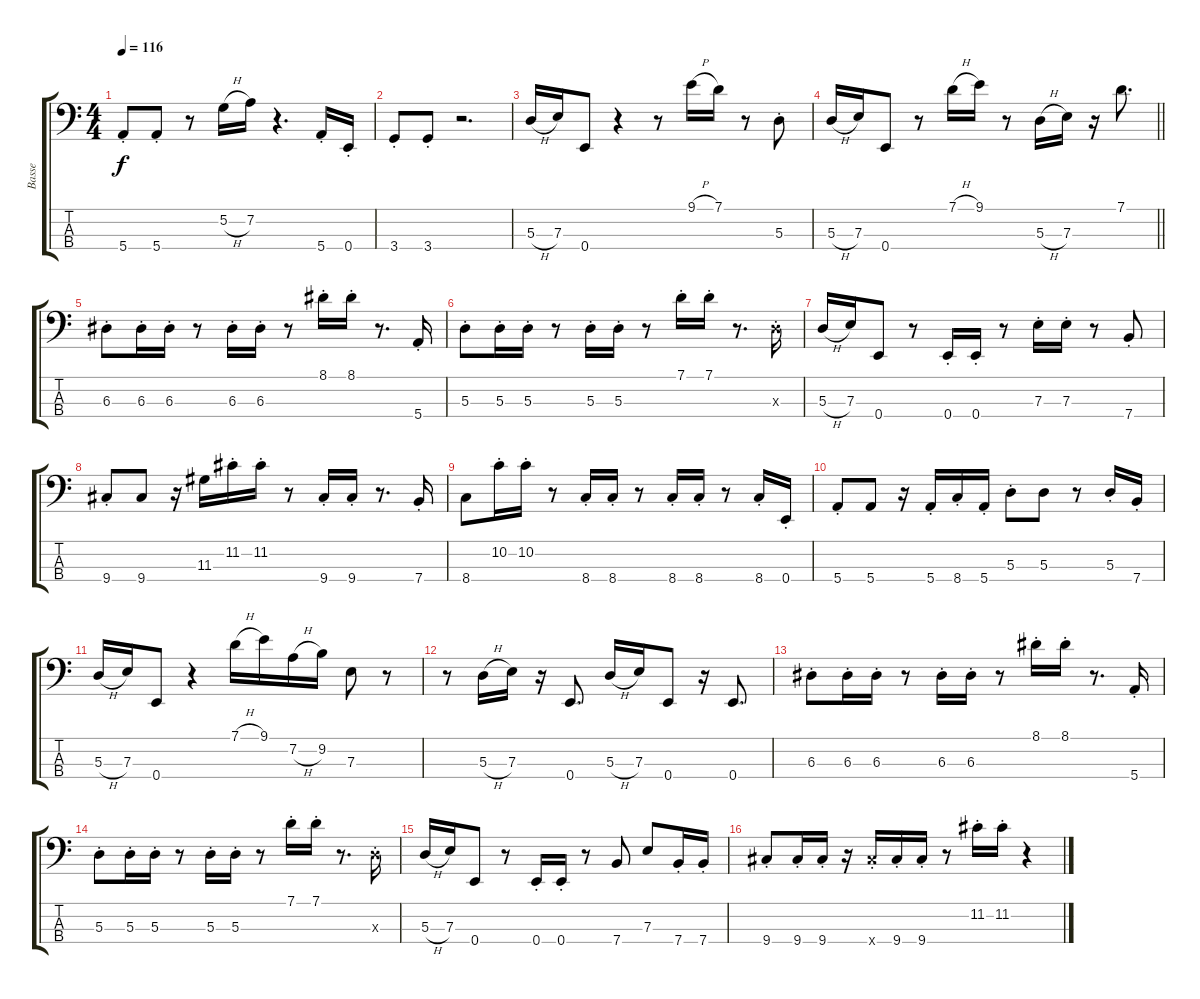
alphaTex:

\track ("Basse" "Basse") {instrument electricbassfinger}
\staff {score tabs}
\tuning (G2 D2 A1 E1) {hide}
\ts (4 4)
\tempo 116
\clef f4
\ks c
5.4{st}.8{dy f} 5.4{st}.8 r.8 5.2{h}.16 7.2.16 r.4{d} 5.4{st}.16 0.4{st}.16 |
3.4{st}.8 3.4{st}.8 r.2{d} |
5.3{h}.16 7.3.16 0.4.8 r.4 r.8 9.1{h}.16 7.1.16 r.8 5.3{st}.8 |
\barLineRight lightlight
5.3{h}.16 7.3.16 0.4.8 r.8 7.1{h}.16 9.1.16 r.8 5.3{h}.16 7.3.16 r.16 7.1.8{d} |
6.3{st}.8 6.3{st}.16 6.3{st}.16 r.8 6.3{st}.16 6.3{st}.16 r.8 8.1{st}.16 8.1{st}.16 r.8{d} 5.4{st}.16 |
5.3{st}.8 5.3{st}.16 5.3{st}.16 r.8 5.3{st}.16 5.3{st}.16 r.8 7.1{st}.16 7.1{st}.16 r.8{d} 5.3{st x}.16 |
5.3{h}.16 7.3.16 0.4.8 r.8 0.4{st}.16 0.4{st}.16 r.8 7.3{st}.16 7.3{st}.16 r.8 7.4{st}.8 |
9.4{st}.8 9.4.8 r.16 11.3.16 11.2{st}.16 11.2{st}.16 r.8 9.4{st}.16 9.4{st}.16 r.8{d} 7.4{st}.16 |
8.4.8 10.2{st}.16 10.2{st}.16 r.8 8.4{st}.16 8.4{st}.16 r.8 8.4{st}.16 8.4{st}.16 r.8 8.4{st}.16 0.4{st}.16 |
5.4{st}.8 5.4.8 r.16 5.4{st}.16 8.4{st}.16 5.4{st}.16 5.3{st}.8 5.3.8 r.8 5.3{st}.16 7.4{st}.16 |
5.3{h}.16 7.3.16 0.4.8 r.4 7.1{h}.16 9.1.16 7.2{h}.16 9.2.16 7.3.8 r.8 |
r.8 5.3{h}.16 7.3.16 r.16 0.4.8{d} 5.3{h}.16 7.3.16 0.4.8 r.16 0.4.8{d} |
6.3{st}.8 6.3{st}.16 6.3{st}.16 r.8 6.3{st}.16 6.3{st}.16 r.8 8.1{st}.16 8.1{st}.16 r.8{d} 5.4{st}.16 |
5.3{st}.8 5.3{st}.16 5.3{st}.16 r.8 5.3{st}.16 5.3{st}.16 r.8 7.1{st}.16 7.1{st}.16 r.8{d} 5.3{st x}.16 |
5.3{h}.16 7.3.16 0.4.8 r.8 0.4{st}.16 0.4{st}.16 r.8 7.4.8 7.3.8 7.4{st}.16 7.4{st}.16 |
9.4{st}.8 9.4{st}.16 9.4{st}.16 r.16 9.4{st x}.16 9.4{st}.16 9.4{st}.16 r.8 11.2{st}.16 11.2{st}.16 r.4
